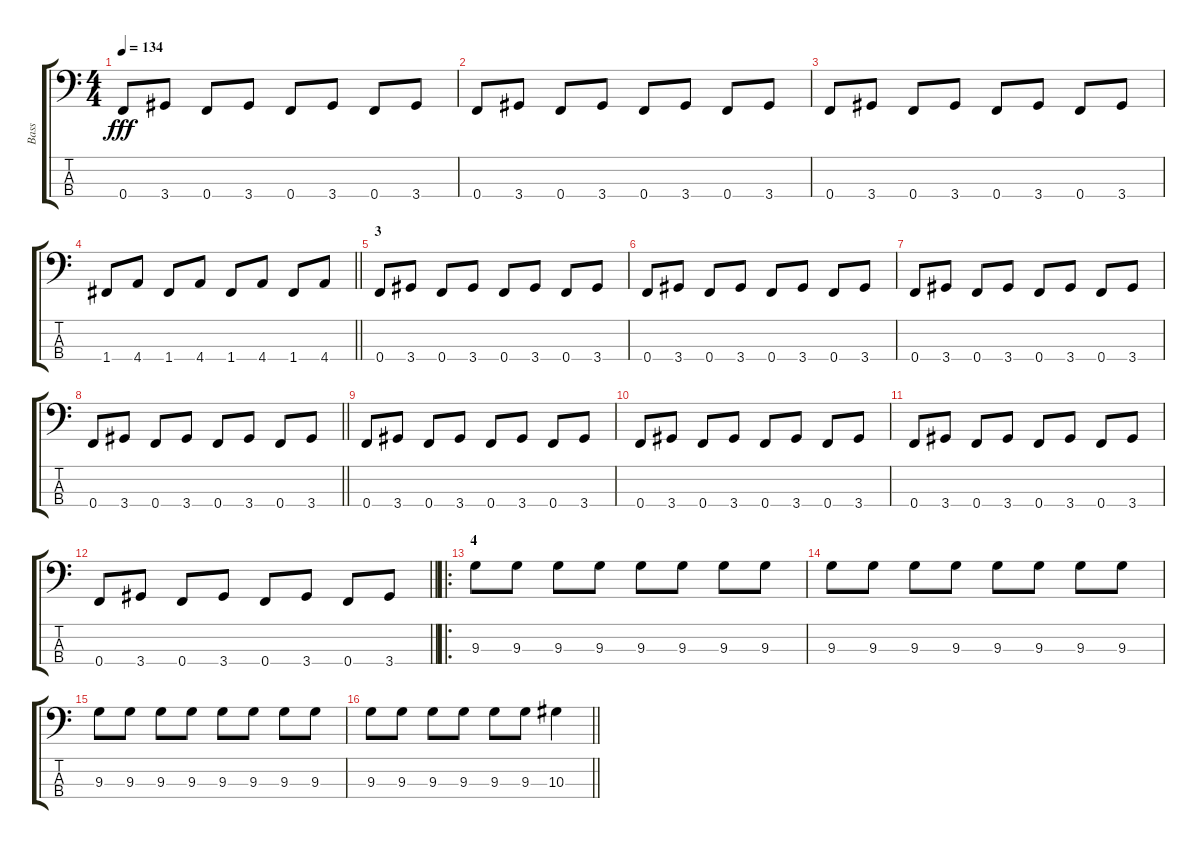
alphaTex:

\track ("Bass" "Bass") {instrument electricbasspick}
\staff {score tabs}
\tuning (Ab2 Eb2 Bb1 F1) {hide}
\ts (4 4)
\tempo 134
\clef f4
\ks c
0.4.8{dy fff} 3.4.8 0.4.8 3.4.8 0.4.8 3.4.8 0.4.8 3.4.8 |
0.4.8 3.4.8 0.4.8 3.4.8 0.4.8 3.4.8 0.4.8 3.4.8 |
0.4.8 3.4.8 0.4.8 3.4.8 0.4.8 3.4.8 0.4.8 3.4.8 |
\barLineRight lightlight
1.4.8 4.4.8 1.4.8 4.4.8 1.4.8 4.4.8 1.4.8 4.4.8 |
\section ("" "3")
0.4.8 3.4.8 0.4.8 3.4.8 0.4.8 3.4.8 0.4.8 3.4.8 |
0.4.8 3.4.8 0.4.8 3.4.8 0.4.8 3.4.8 0.4.8 3.4.8 |
0.4.8 3.4.8 0.4.8 3.4.8 0.4.8 3.4.8 0.4.8 3.4.8 |
\barLineRight lightlight
0.4.8 3.4.8 0.4.8 3.4.8 0.4.8 3.4.8 0.4.8 3.4.8 |
0.4.8 3.4.8 0.4.8 3.4.8 0.4.8 3.4.8 0.4.8 3.4.8 |
0.4.8 3.4.8 0.4.8 3.4.8 0.4.8 3.4.8 0.4.8 3.4.8 |
0.4.8 3.4.8 0.4.8 3.4.8 0.4.8 3.4.8 0.4.8 3.4.8 |
\barLineRight lightlight
0.4.8 3.4.8 0.4.8 3.4.8 0.4.8 3.4.8 0.4.8 3.4.8 |
\ro
\section ("" "4")
9.3.8 9.3.8 9.3.8 9.3.8 9.3.8 9.3.8 9.3.8 9.3.8 |
9.3.8 9.3.8 9.3.8 9.3.8 9.3.8 9.3.8 9.3.8 9.3.8 |
9.3.8 9.3.8 9.3.8 9.3.8 9.3.8 9.3.8 9.3.8 9.3.8 |
\barLineRight lightlight
9.3.8 9.3.8 9.3.8 9.3.8 9.3.8 9.3.8 10.3.4
